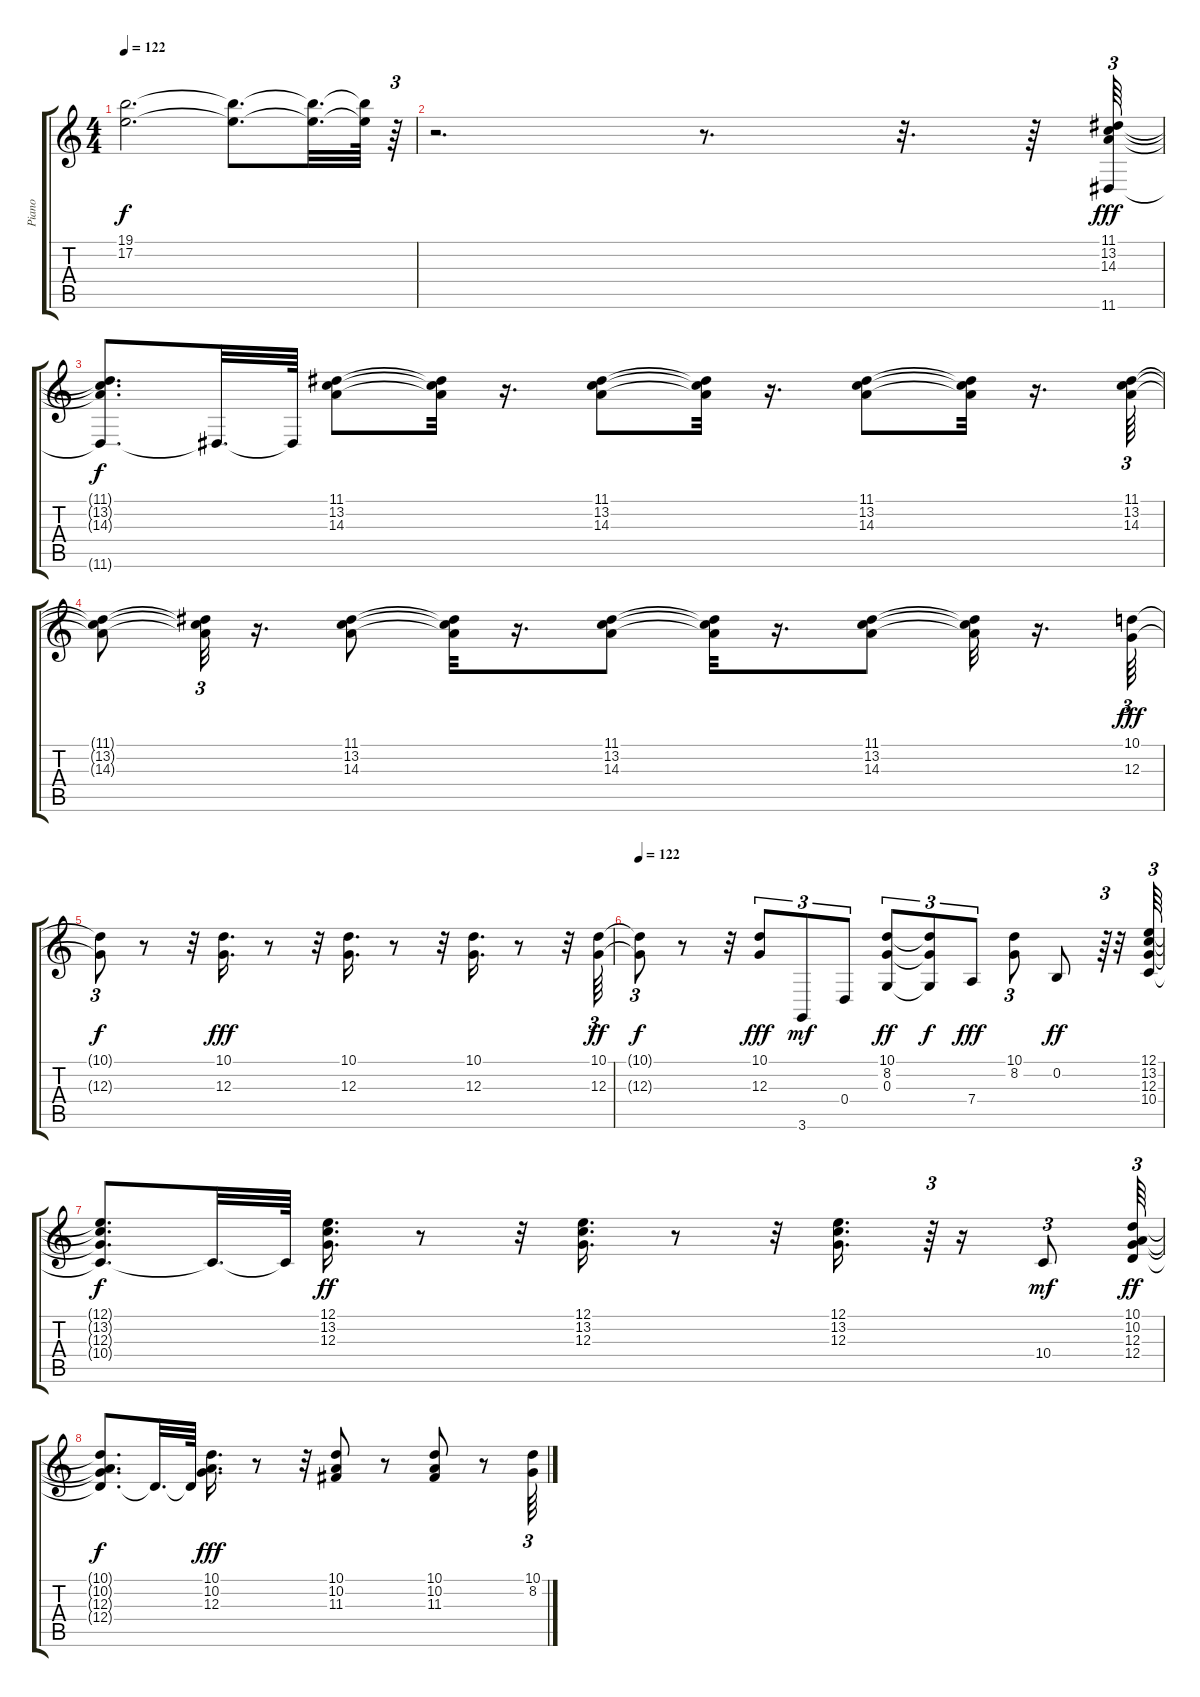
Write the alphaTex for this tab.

\track ("Piano" "Piano") {instrument acousticgrandpiano}
\staff {score tabs}
\tuning (E4 B3 G3 D3 A2 E2) {hide}
\ts (4 4)
\tempo 122
\clef g2
\ks c
(19.1{t} 17.2{t}).2{d dy f} (19.1{t} 17.2{t}).8{d} (19.1{t} 17.2{t}).32{d} (19.1{t} 17.2{t}).64 r.64{tu (3 2)} |
r.2{d} r.8{d} r.32{d} r.64 (11.1 13.2 14.3 11.6).64{tu (3 2) dy fff} |
(11.1{t} 13.2{t} 14.3{t} 11.6{t}).8{d dy f} 11.6{t}.32{d} 11.6{t}.64 (11.1 13.2 14.3).8 (11.1{t} 13.2{t} 14.3{t}).32 r.16{d} (11.1 13.2 14.3).8 (11.1{t} 13.2{t} 14.3{t}).32 r.16{d} (11.1 13.2 14.3).8 (11.1{t} 13.2{t} 14.3{t}).32 r.16{d} (11.1 13.2 14.3).64{tu (3 2)} |
(11.1{t} 13.2{t} 14.3{t}).8 (11.1{t} 13.2{t} 14.3{t}).32{tu (3 2)} r.16{d} (11.1 13.2 14.3).8 (11.1{t} 13.2{t} 14.3{t}).32 r.16{d} (11.1 13.2 14.3).8 (11.1{t} 13.2{t} 14.3{t}).32 r.16{d} (11.1 13.2 14.3).8 (11.1{t} 13.2{t} 14.3{t}).32 r.16{d} (10.1 12.3).64{tu (3 2) dy fff} |
(10.1{t} 12.3{t}).8{tu (3 2) dy f} r.8 r.32 (10.1 12.3).16{d dy fff} r.8 r.32 (10.1 12.3).16{d} r.8 r.32 (10.1 12.3).16{d} r.8 r.32 (10.1 12.3).64{tu (3 2) dy ff} |
\tempo 122
(10.1{t} 12.3{t}).8{tu (3 2) dy f} r.8 r.32 (10.1 12.3).8{tu (3 2) dy fff} 3.6.8{tu (3 2) dy mf} 0.4.8{tu (3 2)} (10.1 8.2 0.3).8{tu (3 2) dy ff} (10.1{t} 8.2{t} 0.3{t}).8{tu (3 2) dy f} 7.4.8{tu (3 2) dy fff} (10.1 8.2).8{tu (3 2)} 0.2.8{dy ff} r.64{tu (3 2)} r.32 (12.1 13.2 12.3 10.4).64{tu (3 2)} |
(12.1{t} 13.2{t} 12.3{t} 10.4{t}).8{d dy f} 10.4{t}.32{d} 10.4{t}.64 (12.1 13.2 12.3).16{d dy ff} r.8 r.32 (12.1 13.2 12.3).16{d} r.8 r.32 (12.1 13.2 12.3).16{d} r.64{tu (3 2)} r.16 10.4.8{tu (3 2) dy mf} (10.1 10.2 12.3 12.4).64{tu (3 2) dy ff} |
(10.1{t} 10.2{t} 12.3{t} 12.4{t}).8{d dy f} 12.4{t}.32{d} 12.4{t}.64 (10.1 10.2 12.3).16{d dy fff} r.8 r.32 (10.1 10.2 11.3).8 r.8 (10.1 10.2 11.3).8 r.8 (10.1 8.2).64{tu (3 2)}
